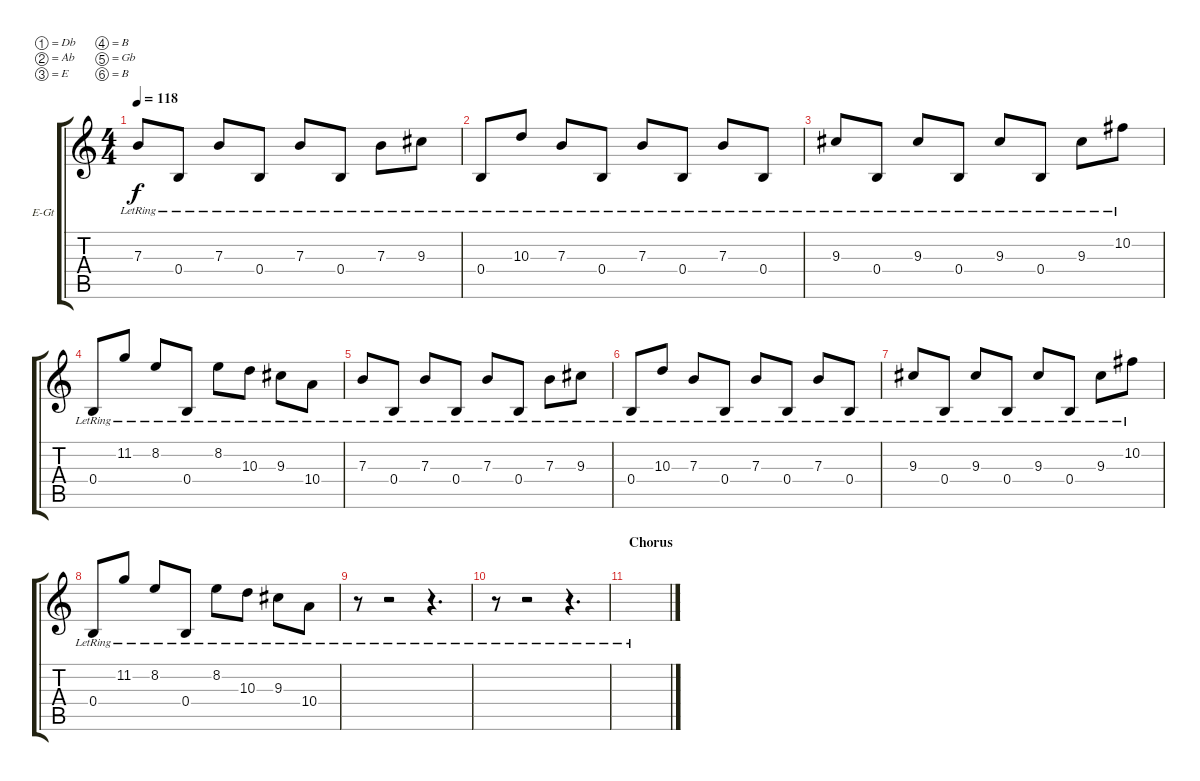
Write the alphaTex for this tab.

\bracketExtendMode groupsimilarinstruments
\firstSystemTrackNameOrientation horizontal
\otherSystemsTrackNameOrientation horizontal
\track ("Clean 1" "E-Gt") {instrument electricguitarclean}
\staff {score tabs}
\tuning (Db4 Ab3 E3 B2 Gb2 B1)
\ts (4 4)
\tempo 118
\clef g2
\scale
0.333333
\ks c
7.3{lr}.8{dy f} 0.4{lr}.8 7.3{lr}.8 0.4{lr}.8 7.3{lr}.8 0.4{lr}.8 7.3{lr}.8 9.3{lr}.8 |
\scale
0.333333 0.4{lr}.8 10.3{lr}.8 7.3{lr}.8 0.4{lr}.8 7.3{lr}.8 0.4{lr}.8 7.3{lr}.8 0.4{lr}.8 |
\scale
0.333333 9.3{lr}.8 0.4{lr}.8 9.3{lr}.8 0.4{lr}.8 9.3{lr}.8 0.4{lr}.8 9.3{lr}.8 10.2{lr}.8 |
\scale
0.333333 0.4{lr}.8 11.2{lr}.8 8.2{lr}.8 0.4{lr}.8 8.2{lr}.8 10.3{lr}.8 9.3{lr}.8 10.4{lr}.8 |
\scale
0.333333 7.3{lr}.8 0.4{lr}.8 7.3{lr}.8 0.4{lr}.8 7.3{lr}.8 0.4{lr}.8 7.3{lr}.8 9.3{lr}.8 |
\scale
0.333333 0.4{lr}.8 10.3{lr}.8 7.3{lr}.8 0.4{lr}.8 7.3{lr}.8 0.4{lr}.8 7.3{lr}.8 0.4{lr}.8 |
\scale
0.333333 9.3{lr}.8 0.4{lr}.8 9.3{lr}.8 0.4{lr}.8 9.3{lr}.8 0.4{lr}.8 9.3{lr}.8 10.2{lr}.8 |
\scale
0.333333 0.4{lr}.8 11.2{lr}.8 8.2{lr}.8 0.4{lr}.8 8.2{lr}.8 10.3{lr}.8 9.3{lr}.8 10.4{lr}.8 |
\scale
0.333333 r.8 r.2 r.4{d} |
\scale
0.333333 r.8 r.2 r.4{d} |
\section ("" "Chorus")
\scale
0.333333 |
\scale
0.333333 |
\scale
0.333333 |
\scale
0.333333 |
\scale
0.333333 |
\scale
0.333333
